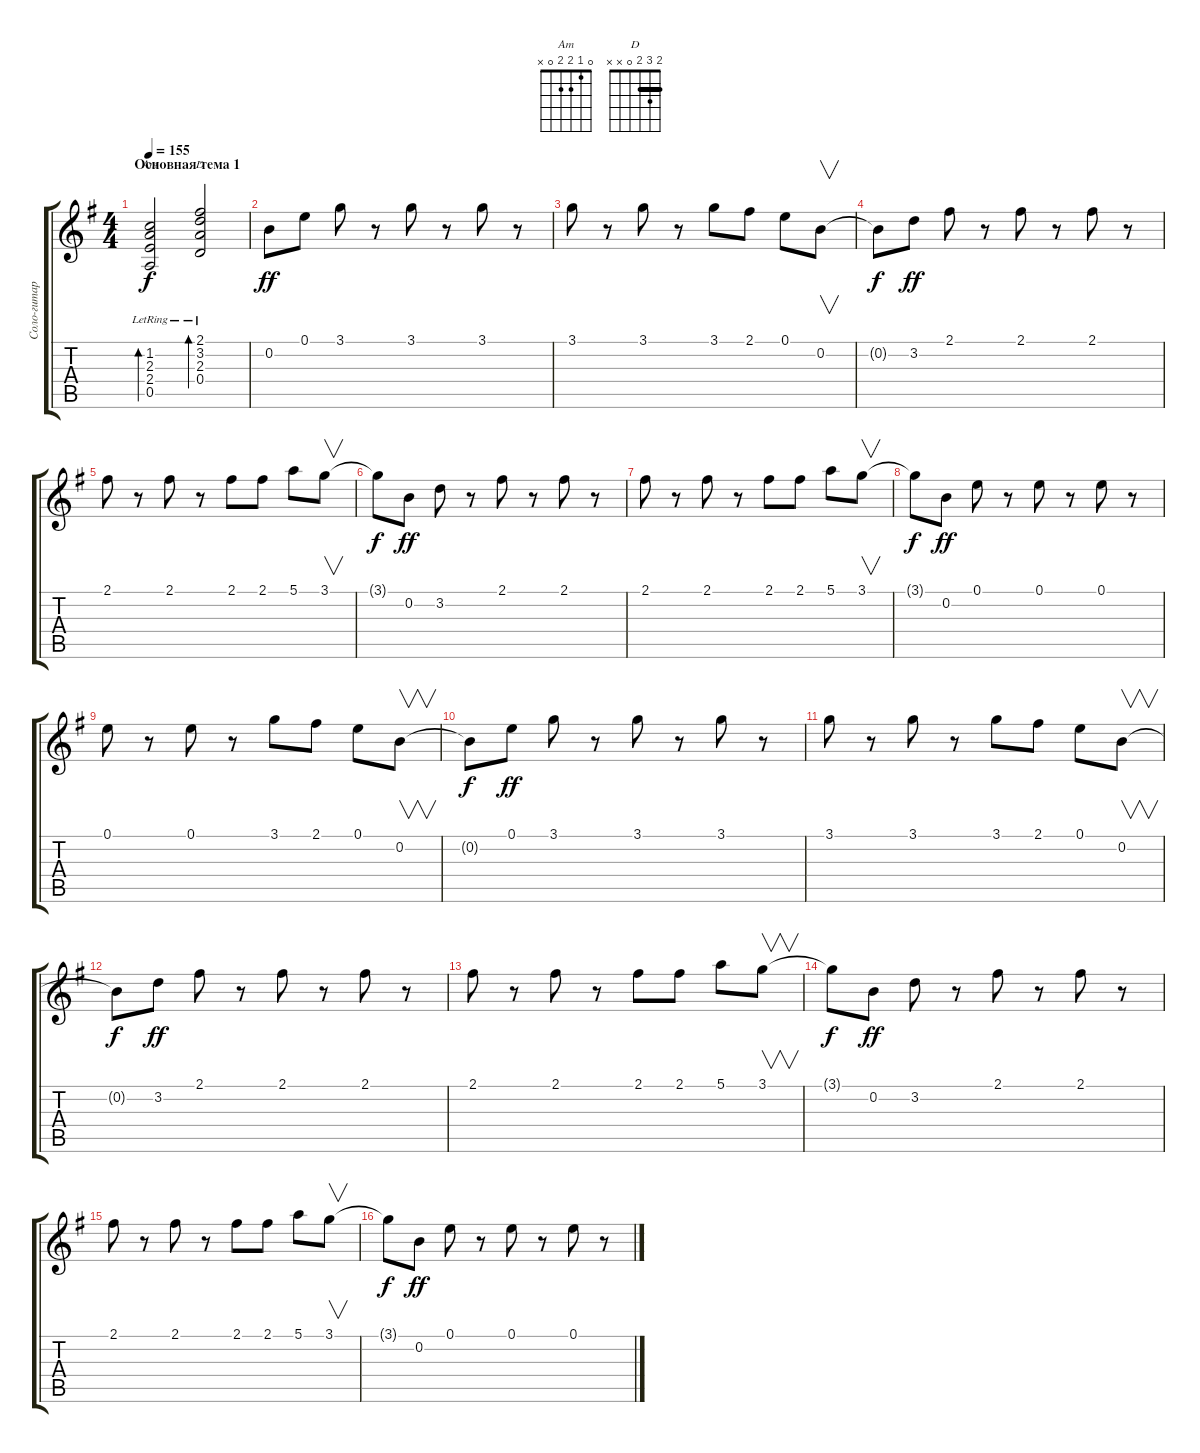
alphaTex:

\track ("Соло-гитара" "Соло-гитар") {instrument electricguitarjazz}
\staff {score tabs}
\tuning (E4 B3 G3 D3 A2 E2) {hide}
\chord ("Am" 0 1 2 2 0 x)
\chord ("D" 2 3 2 0 x x) {barre 2}
\ts (4 4)
\section ("" "Основная тема 1")
\tempo 155
\clef g2
\ks eminor
(1.2{lr} 2.3{lr} 2.4{lr} 0.5{lr}).2{bd 240 ch "Am" dy f} (2.1{lr} 3.2{lr} 2.3{lr} 0.4{lr}).2{bd 240 ch "D"} |
0.2.8{dy ff instrument distortionguitar} 0.1.8 3.1.8 r.8 3.1.8 r.8 3.1.8 r.8 |
3.1.8 r.8 3.1.8 r.8 3.1.8 2.1.8 0.1.8 0.2.8{v} |
0.2{t}.8{dy f} 3.2.8{dy ff} 2.1.8 r.8 2.1.8 r.8 2.1.8 r.8 |
2.1.8 r.8 2.1.8 r.8 2.1.8 2.1.8 5.1.8 3.1.8{v} |
3.1{t}.8{dy f} 0.2.8{dy ff} 3.2.8 r.8 2.1.8 r.8 2.1.8 r.8 |
2.1.8 r.8 2.1.8 r.8 2.1.8 2.1.8 5.1.8 3.1.8{v} |
3.1{t}.8{dy f} 0.2.8{dy ff} 0.1.8 r.8 0.1.8 r.8 0.1.8 r.8 |
0.1.8 r.8 0.1.8 r.8 3.1.8 2.1.8 0.1.8 0.2.8{v} |
0.2{t}.8{dy f balance 8} 0.1.8{dy ff} 3.1.8 r.8 3.1.8 r.8 3.1.8 r.8 |
3.1.8 r.8 3.1.8 r.8 3.1.8 2.1.8 0.1.8 0.2.8{v} |
0.2{t}.8{dy f} 3.2.8{dy ff} 2.1.8 r.8 2.1.8 r.8 2.1.8 r.8 |
2.1.8 r.8 2.1.8 r.8 2.1.8 2.1.8 5.1.8 3.1.8{v} |
3.1{t}.8{dy f} 0.2.8{dy ff} 3.2.8 r.8 2.1.8 r.8 2.1.8 r.8 |
2.1.8 r.8 2.1.8 r.8 2.1.8 2.1.8 5.1.8 3.1.8{v} |
3.1{t}.8{dy f} 0.2.8{dy ff} 0.1.8 r.8 0.1.8 r.8 0.1.8 r.8
